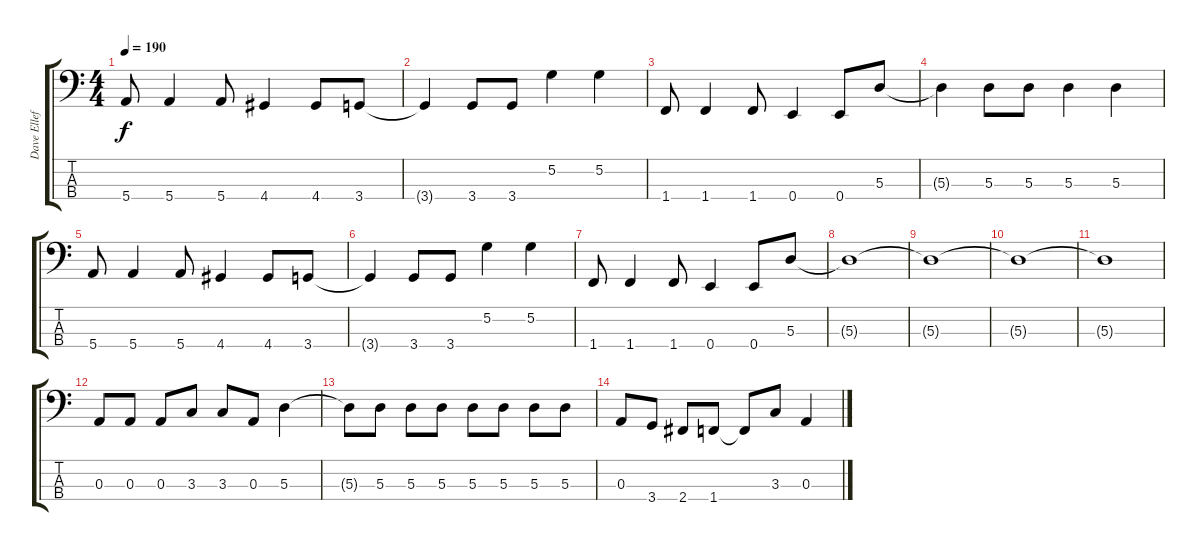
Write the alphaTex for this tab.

\track ("Dave Ellefson" "Dave Ellef") {instrument electricbasspick}
\staff {score tabs}
\tuning (G2 D2 A1 E1) {hide}
\ts (4 4)
\tempo 190
\clef f4
\ks c
5.4.8{dy f} 5.4.4 5.4.8 4.4.4 4.4.8 3.4.8 |
3.4{t}.4 3.4.8 3.4.8 5.2.4 5.2.4 |
1.4.8 1.4.4 1.4.8 0.4.4 0.4.8 5.3.8 |
5.3{t}.4 5.3.8 5.3.8 5.3.4 5.3.4 |
5.4.8 5.4.4 5.4.8 4.4.4 4.4.8 3.4.8 |
3.4{t}.4 3.4.8 3.4.8 5.2.4 5.2.4 |
1.4.8 1.4.4 1.4.8 0.4.4 0.4.8 5.3.8 |
5.3{t}.1 |
5.3{t}.1 |
5.3{t}.1 |
5.3{t}.1 |
0.3.8 0.3.8 0.3.8 3.3.8 3.3.8 0.3.8 5.3.4 |
5.3{t}.8 5.3.8 5.3.8 5.3.8 5.3.8 5.3.8 5.3.8 5.3.8 |
0.3.8 3.4.8 2.4.8 1.4.8 1.4{t}.8 3.3.8 0.3.4
